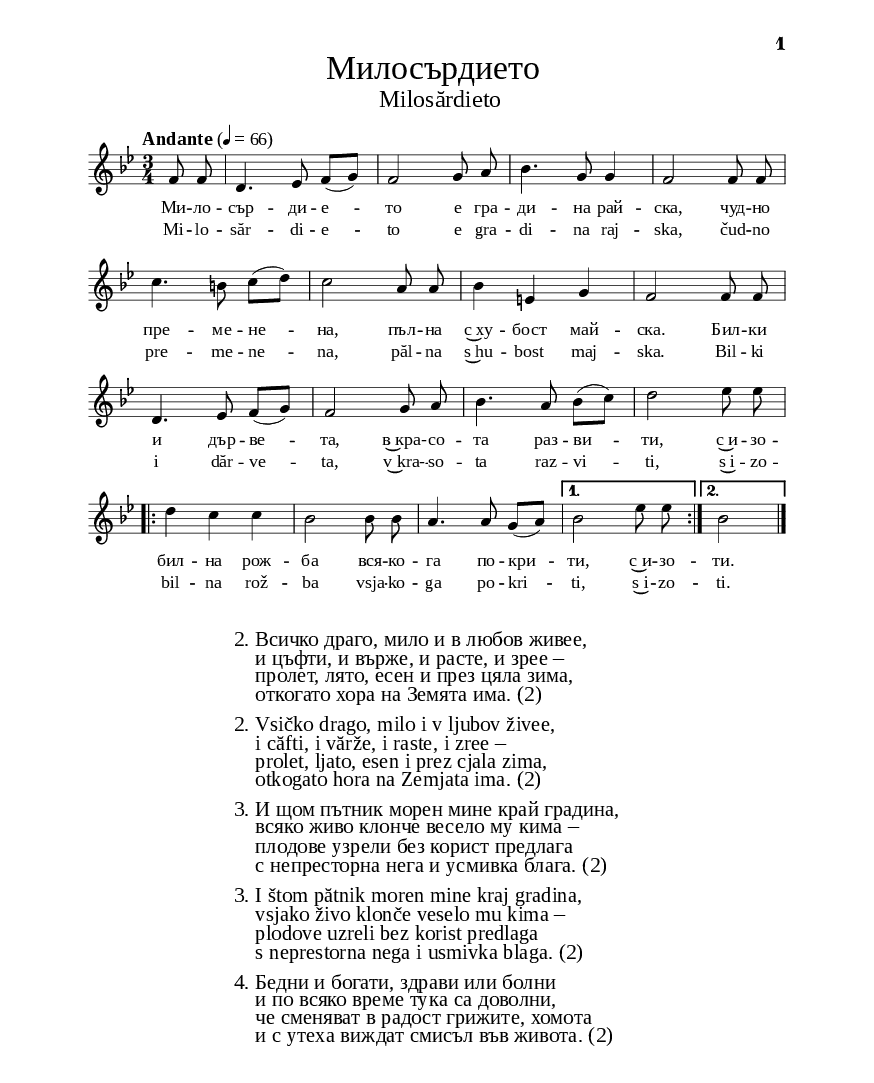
\version "2.24.3"

% include paper part and global functions
\include "include/globals.ily"

\bookpart {
  \label #'ref038
  \tocItem \markup "Милосърдието – Milosărdieto"
  \include "include/bookpart-paper.ily"
  \score {
    \include "include/score-layout.ily"

    \new Voice \absolute {
      \clef treble
      \key bes \major
      \time 3/4
      \tempoFunc "Andante" 4 "66"
      \autoBeamOff
      \partial 4
      \autoBeamOff
      f'8 f'8 | d'4. es'8 f' ([ g' ]) |  f'2 g'8 a' |  bes'4. g'8 g'4 |  f'2 f'8 f' \break |
      c''4. b'8 c'' ([ d'' ]) |c''2 a'8 a' | bes'4 e' g' | f'2 f'8 f' \break |
      d'4. es'8 f' ([ g' ]) | f'2 g'8 a' | bes'4. a'8 bes' ([ c'' ]) | d''2 es''8 es'' \break
      \repeat volta 2 {d''4 c'' c'' bes'2 bes'8 bes' | a'4. a'8 g' ( [a'] ) |}
      \alternative { { bes'2 es''8 es'' } {  bes'2 \bar "|." \break } }
    }

    \addlyrics {
      Ми -- ло -- сър -- ди -- е -- то е гра -- ди -- на рай --
      ска, чуд -- но пре -- ме -- не -- на, пъл -- на
      с~ху -- бост май -- ска. Бил -- ки и дър -- ве --
      та, "в~кра-" -- со -- та раз -- ви -- ти, с~и -- зо
      -- бил -- на рож -- ба вся -- ко -- га по -- кри
      -- ти, с~и -- зо -- ти.
    }


    \addlyrics {
      Mi -- lo -- săr -- di -- e -- to e gra -- di -- na raj --
      ska, čud -- no pre -- me -- ne -- na, păl -- na
      s~hu -- bost maj -- ska. Bil -- ki i dăr -- ve --
      ta, "v~kra-" -- so -- ta raz -- vi -- ti, s~i -- zo
      -- bil -- na rož -- ba vsja -- ko -- ga po -- kri
      -- ti, s~i -- zo -- ti.
    }


    \header {
      title = \titleFunc "Милосърдието " " Milosărdieto"
    }

    \midi{}

  } % score

  \markup \empty-two

  \markup \abs-fontsize #10 {
    \hspace #20
    \override #`(baseline-skip . ,bgCoupletBaselineSkip)
    \column {
      \line {2. Всичко драго, мило и в любов живее,}

      \line {"   "и цъфти, и върже, и расте, и зрее  –}

      \line {"   "пролет, лято, есен и през цяла зима,}

      \line {"   "откогато хора на Земята има. (2)}
      \vspace #0.5

      \line {2. Vsičko drago, milo i v ljubov živee,}

      \line {"   "i căfti, i vărže, i raste, i zree  –}

      \line {"   "prolet, ljato, esen i prez cjala zima,}

      \line {"   "otkogato hora na Zemjata ima. (2)}
      \vspace #0.5

      \line {3. И щом пътник морен мине край градина,}

      \line {"   "всяко живо клонче весело му кима –}

      \line {"   "плодове узрели без корист предлага}

      \line {"   "с непресторна нега и усмивка блага. (2)}
      \vspace #0.5
      \line {3. I štom pătnik moren mine kraj gradina,}

      \line {"   "vsjako živo klonče veselo mu kima –}

      \line {"   "plodove uzreli bez korist predlaga}

      \line {"   "s neprestorna nega i usmivka blaga. (2)}
      \vspace #0.5

      \line {4. Бедни и богати, здрави или болни }

      \line {"   "и по всяко време тука са доволни, }

      \line {"   "че сменяват в радост грижите, хомота }

      \line {"   " и с утеха виждат смисъл във живота. (2) }


    }


  } % markup

  \pageBreak

  \markup \fontsize #bgCoupletFontSize {
    \hspace #20
    \override #`(baseline-skip . ,bgCoupletBaselineSkip)
    \column {
      \line {4. Bedni i bogati, zdravi ili bolni }

      \line {"   "i po vsjako vreme tuka sa dovolni, }

      \line {"   "če smenjavat v radost grižite, homota }

      \line {"   " i s uteha viždat smisăl văv života. (2) }
      \vspace #0.5

      \line {5. Затуй, който дири истинска победа,}

      \line {"   "рай такъв прекрасен нека си отгледа!}

      \line {"   "Няма да се свърши щастие за него,}

      \line {"   "ще го благославят и Земя, и Небо. (2)}
      \vspace #0.5
      \line {5. Zatuj, kojto diri istinska pobeda,}

      \line {"   "raj takăv prekrasen neka si otgleda!}

      \line {"   "Njama da se svărši štastie za nego,}

      \line {"   "šte go blagoslavjat i Zemja, i Nebo. (2)}
    }


  } % markup


  \markup \vspace #3

  % include foreign translation(s) of the song
  \version "2.24.4"

\markup \fill-line { \fontsize #deTitleFontSize "Die Barmherzigkeit" }
\markup \null
\markup \null
\markup \abs-fontsize #10 {
  \fill-line {
  \override #`(baseline-skip . ,deCoupletBaselineSkip)

  \column {

    \line { 1. Die Barmherzigkeit ist ein Paradiesgarten, }

    \line { "   " wunderschön geschmückt, erfüllt von der Maienschönheit;  }

    \line { "   " Kräuter und Bäume in Schönheit entwickelt, }

    \line { "   " mit Früchten reichlich immerdar bedeckt. (2)  }
    \vspace #0.5

    \line { 2. Alles Wertvolle und Holde lebt in Liebe,  }

    \line { "   " blüht, bildet Frucht, gedeiht und reift. }

    \line { "   " Im Frühling, im Sommer, im Herbst }
    \line { "   "  und den ganzen Winter hindurch,  }

    \line { "   " seitdem es Menschen auf der Erde gibt. (2)}
    \vspace #0.5

    \line { 3. Und wenn ein müder Reisender am Garten vorbeikommt, }

    \line { "   " nickt ihm freundlich jedes kleine, lebendige Ästchen zu  }

    \line { "   " und bietet ihm uneigennützig die reifen Früchte }

    \line { "   " mit aufrichtiger Wonne und gütigem Lächeln dar. (2)}
    \vspace #0.5

    \line { 4. Arme und Reiche, Gesunde oder Kranke }

    \line { "   " sind zu jeder Zeit hier zufrieden,  }

    \line { "   " dass sie die Sorgen und das Joch in Freude verwandeln,  }

    \line { "   " getröstet den Sinn des Lebens sehen. (2)}
   \vspace #0.5

    \line { 5. Deshalb sollte jener, der nach dem wahren Sieg sucht, }

    \line { "   " solch ein wunderbares Paradies kultivieren.  }

    \line { "   " Das Glück wird für ihn nicht enden,  }

    \line { "   " Erde und Himmel werden ihn segnen. (2)}

  }
  }
}


} % bookpart
